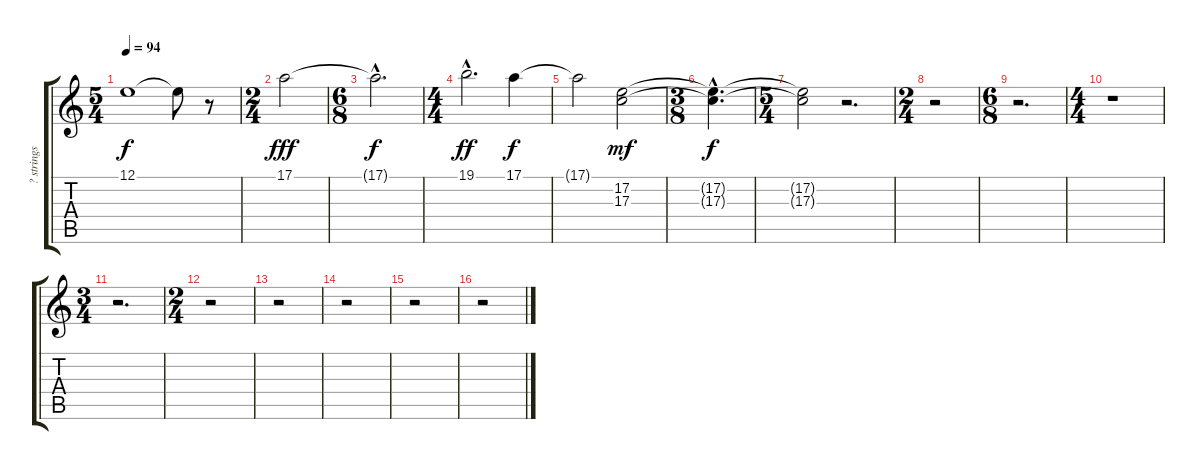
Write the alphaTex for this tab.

\track ("? strings" "? strings") {instrument stringensemble1}
\staff {score tabs}
\tuning (E4 B3 G3 D3 A2 E2) {hide}
\ts (5 4)
\tempo 94
\clef g2
\ks c
12.1{t}.1{dy f} 12.1{t}.8 r.8 |
\ts (2 4)
17.1.2{dy fff} |
\ts (6 8)
17.1{hac t}.2{d dy f} |
\ts (4 4)
19.1{hac}.2{d dy ff} 17.1.4{dy f} |
17.1{t}.2 (17.2 17.3).2{dy mf volume 0} |
\ts (3 8)
(17.2{hac t} 17.3{hac t}).4{d dy f} |
\ts (5 4)
(17.2{t} 17.3{t}).2 r.2{d} |
\ts (2 4)
r.2 |
\ts (6 8)
r.2{d} |
\ts (4 4)
r.1 |
\ts (3 4)
r.2{d} |
\ts (2 4)
r.2 |
r.2 |
r.2 |
r.2 |
r.2
